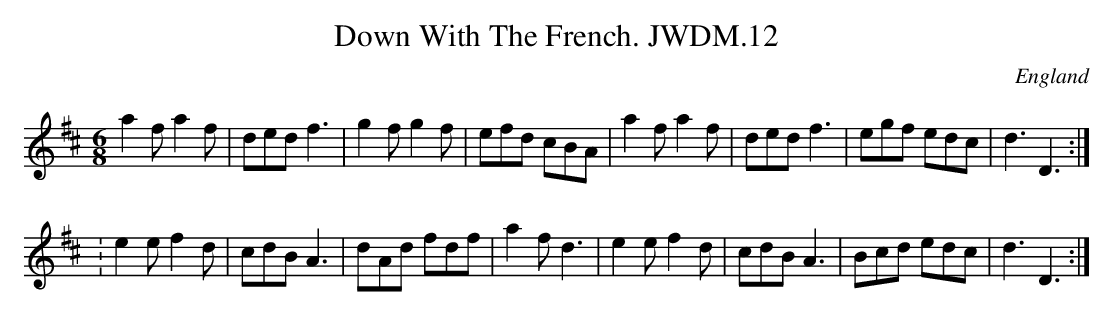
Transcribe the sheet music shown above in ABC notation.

X:1
T:Down With The French. JWDM.12
M:6/8
L:1/8
O:England
K:D
a2fa2f|ded f3|g2fg2f|efd cBA|a2fa2f|ded f3|egf edc|d3D3:|!
:e2ef2d|cdB A3|dAd fdf|a2fd3|e2ef2d|cdB A3|Bcd edc|d3D3:|]
